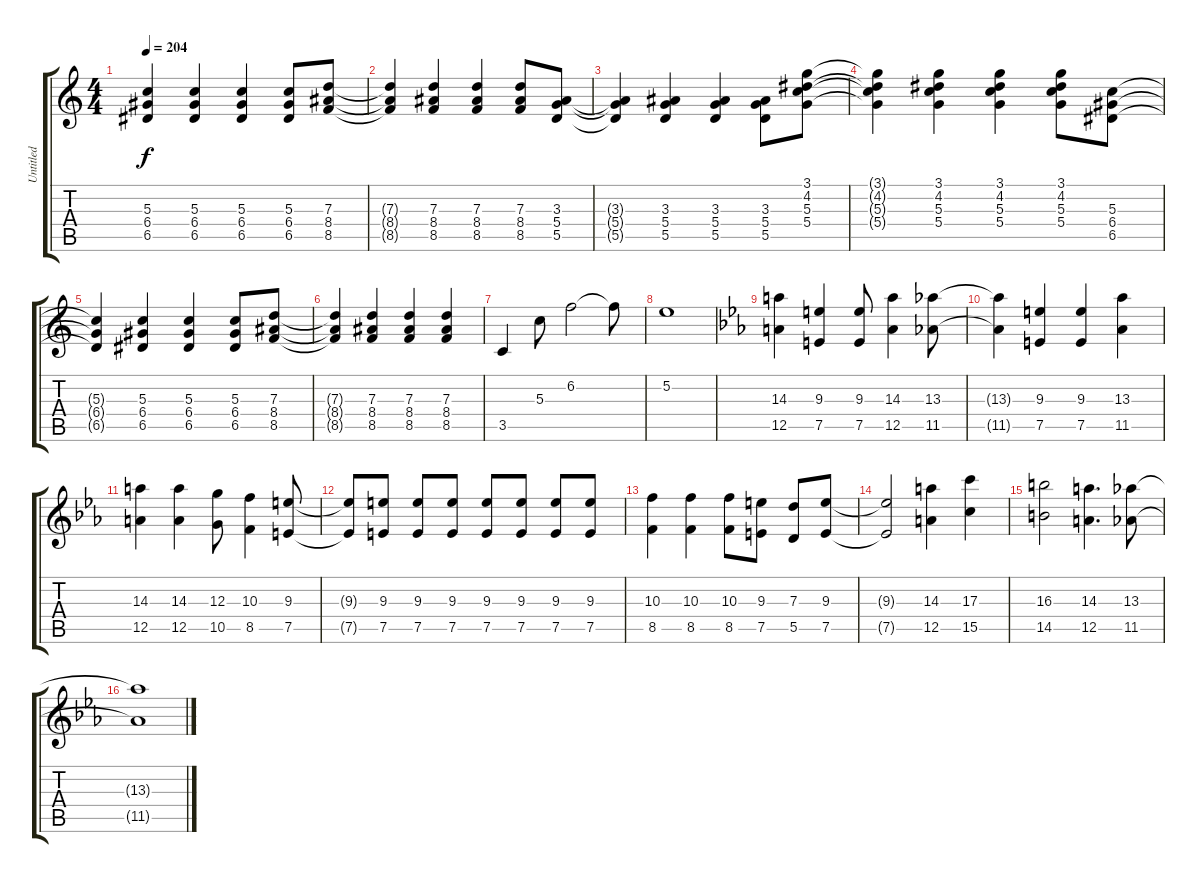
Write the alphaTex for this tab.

\track ("Untitled" "Untitled") {instrument overdrivenguitar}
\staff {score tabs}
\tuning (E4 B3 G3 D3 A2 E2) {hide}
\ts (4 4)
\tempo 204
\clef g2
\ks c
(5.3{t} 6.4{t} 6.5{t}).4{dy f} (5.3 6.4 6.5).4 (5.3 6.4 6.5).4 (5.3 6.4 6.5).8 (7.3 8.4 8.5).8 |
(7.3{t} 8.4{t} 8.5{t}).4 (7.3 8.4 8.5).4 (7.3 8.4 8.5).4 (7.3 8.4 8.5).8 (3.3 5.4 5.5).8 |
(3.3{t} 5.4{t} 5.5{t}).4 (3.3 5.4 5.5).4 (3.3 5.4 5.5).4 (3.3 5.4 5.5).8 (3.1 4.2 5.3 5.4).8 |
(3.1{t} 4.2{t} 5.3{t} 5.4{t}).4 (3.1 4.2 5.3 5.4).4 (3.1 4.2 5.3 5.4).4 (3.1 4.2 5.3 5.4).8 (5.3 6.4 6.5).8 |
(5.3{t} 6.4{t} 6.5{t}).4 (5.3 6.4 6.5).4 (5.3 6.4 6.5).4 (5.3 6.4 6.5).8 (7.3 8.4 8.5).8 |
(7.3{t} 8.4{t} 8.5{t}).4 (7.3 8.4 8.5).4 (7.3 8.4 8.5).4 (7.3 8.4 8.5).4 |
3.5.4 5.3.8 6.2.2 6.2{t}.8 |
5.2.1 |
\ks eb
(14.3 12.5).4 (9.3 7.5).4 (9.3 7.5).8 (14.3 12.5).4 (13.3 11.5).8 |
(13.3{t} 11.5{t}).4 (9.3 7.5).4 (9.3 7.5).4 (13.3 11.5).4 |
(14.3 12.5).4 (14.3 12.5).4 (12.3 10.5).8 (10.3 8.5).4 (9.3 7.5).8 |
(9.3{t} 7.5{t}).8 (9.3 7.5).8 (9.3 7.5).8 (9.3 7.5).8 (9.3 7.5).8 (9.3 7.5).8 (9.3 7.5).8 (9.3 7.5).8 |
(10.3 8.5).4 (10.3 8.5).4 (10.3 8.5).8 (9.3 7.5).8 (7.3 5.5).8 (9.3 7.5).8 |
(9.3{t} 7.5{t}).2 (14.3 12.5).4 (17.3 15.5).4 |
(16.3 14.5).2 (14.3 12.5).4{d} (13.3 11.5).8 |
(13.3{t} 11.5{t}).1
